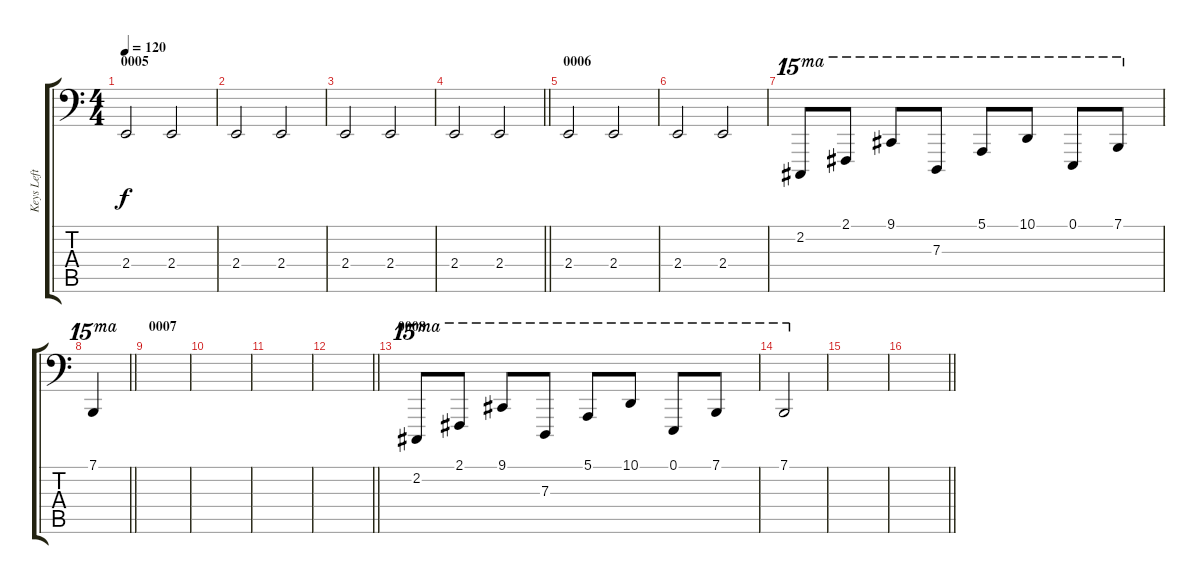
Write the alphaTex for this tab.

\track ("Keys Left" "Keys Left") {instrument fx1rain}
\staff {score tabs}
\tuning (E3 B2 G2 D2 A1 E1) {hide}
\ts (4 4)
\section ("" "0005")
\tempo 120
\clef f4
\ks c
2.4.2{dy f} 2.4.2 |
2.4.2 2.4.2 |
2.4.2 2.4.2 |
\barLineRight lightlight
2.4.2 2.4.2 |
\section ("" "0006")
2.4.2 2.4.2 |
2.4.2 2.4.2 |
2.2.8{ot 15ma} 2.1.8{ot 15ma} 9.1.8{ot 15ma} 7.3.8{ot 15ma} 5.1.8{ot 15ma} 10.1.8{ot 15ma} 0.1.8{ot 15ma} 7.1.8{ot 15ma} |
\barLineRight lightlight
7.1.4{ot 15ma} |
\section ("" "0007")
|
|
|
\barLineRight lightlight
|
\section ("" "0008")
2.2.8{ot 15ma} 2.1.8{ot 15ma} 9.1.8{ot 15ma} 7.3.8{ot 15ma} 5.1.8{ot 15ma} 10.1.8{ot 15ma} 0.1.8{ot 15ma} 7.1.8{ot 15ma} |
7.1.2{ot 15ma} |
|
\barLineRight lightlight
